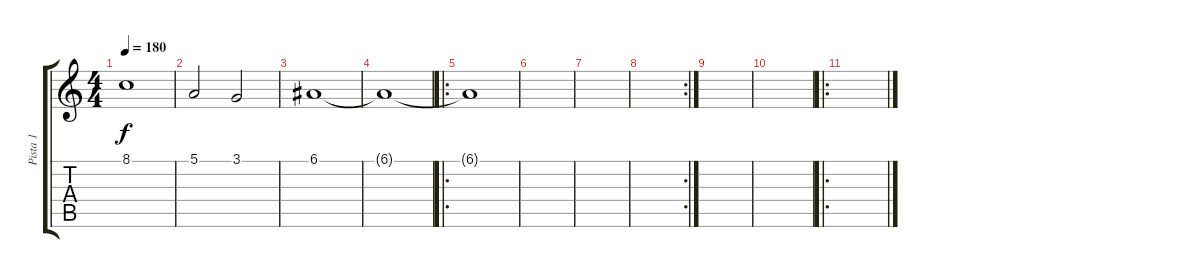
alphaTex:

\track ("Pista 1" "Pista 1") {instrument stringensemble2}
\staff {score tabs}
\tuning (E4 B3 G3 D3 A2 E2) {hide}
\ts (4 4)
\tempo 180
\clef g2
\ks c
8.1.1{dy f} |
5.1.2 3.1.2 |
6.1.1 |
6.1{t}.1 |
\ro
6.1{t}.1 |
|
|
\rc 2
|
|
|
\ro
